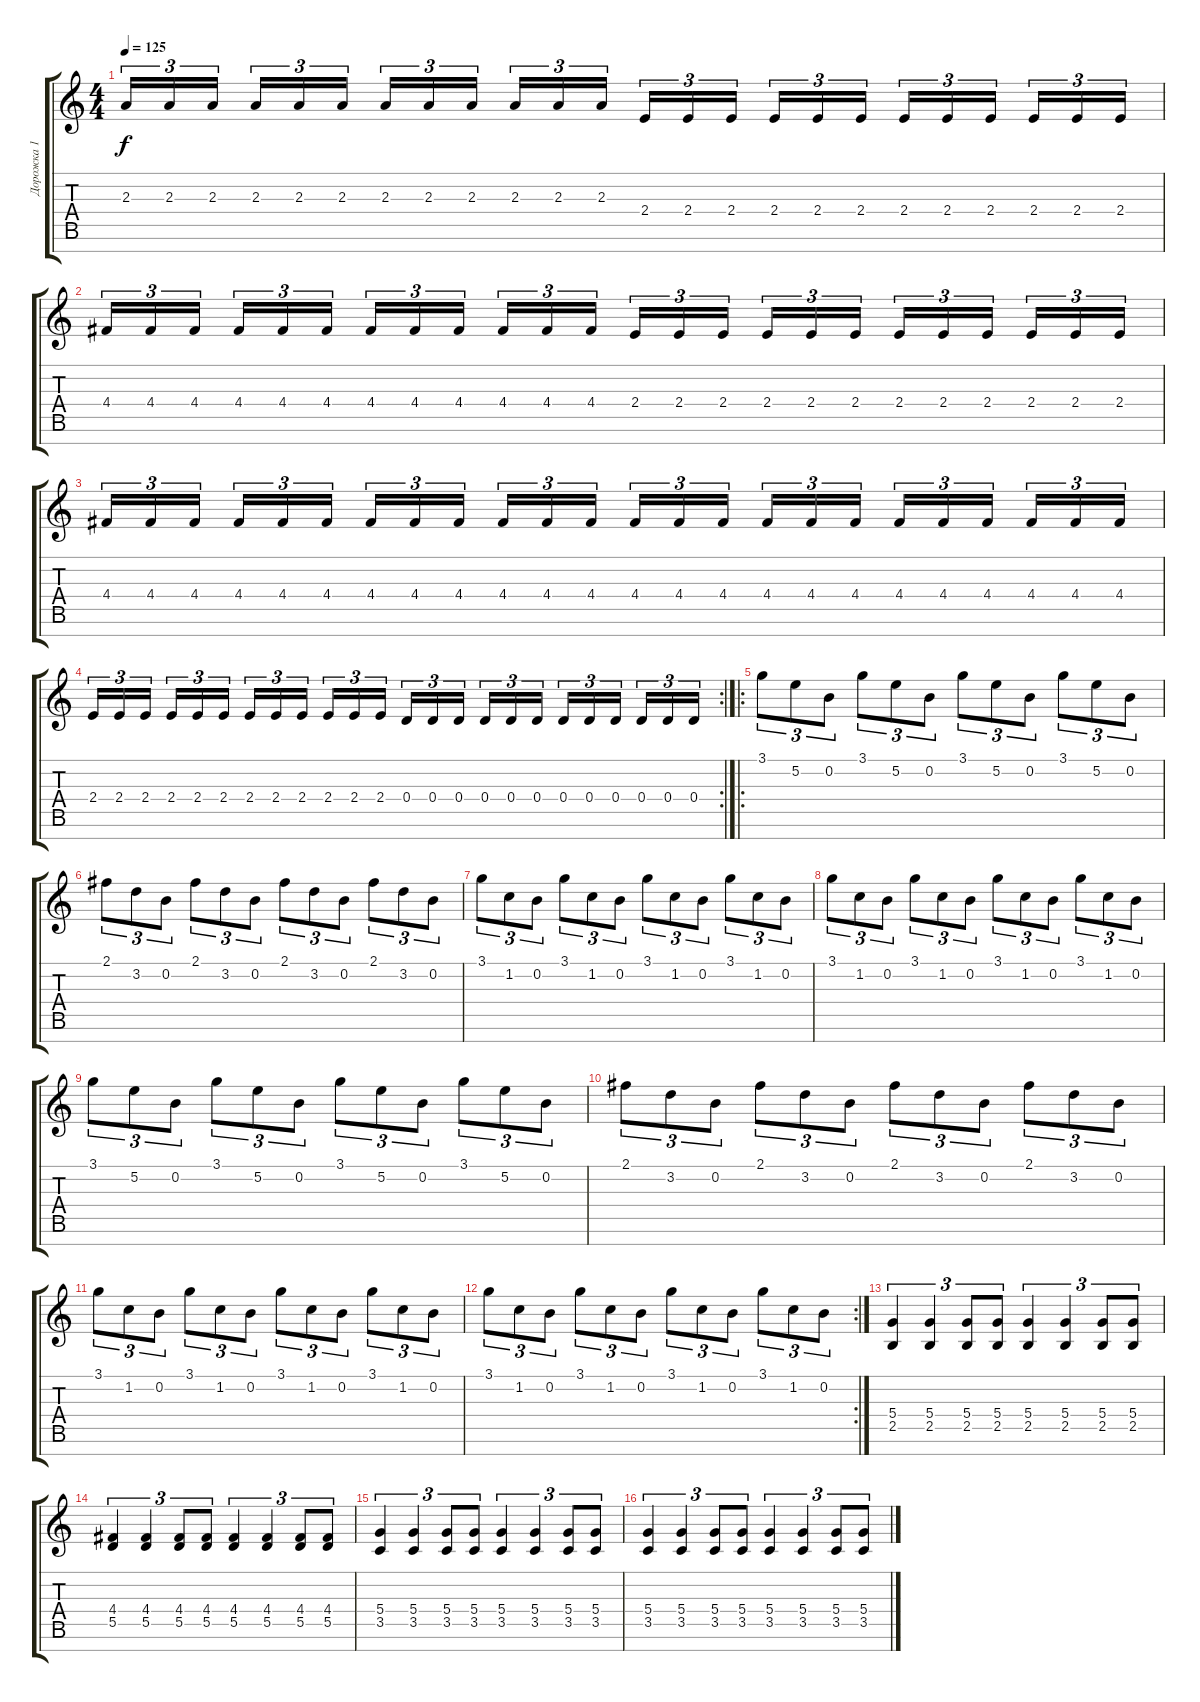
\track ("Дорожка 1" "Дорожка 1") {instrument distortionguitar}
\staff {score tabs}
\tuning (E4 B3 G3 D3 A2 E2 B1) {hide}
\ts (4 4)
\tempo 125
\clef g2
\ks c
2.3.16{tu (3 2) dy f} 2.3.16{tu (3 2)} 2.3.16{tu (3 2) beam splitsecondary} 2.3.16{tu (3 2)} 2.3.16{tu (3 2)} 2.3.16{tu (3 2)} 2.3.16{tu (3 2)} 2.3.16{tu (3 2)} 2.3.16{tu (3 2) beam splitsecondary} 2.3.16{tu (3 2)} 2.3.16{tu (3 2)} 2.3.16{tu (3 2)} 2.4.16{tu (3 2)} 2.4.16{tu (3 2)} 2.4.16{tu (3 2) beam splitsecondary} 2.4.16{tu (3 2)} 2.4.16{tu (3 2)} 2.4.16{tu (3 2)} 2.4.16{tu (3 2)} 2.4.16{tu (3 2)} 2.4.16{tu (3 2) beam splitsecondary} 2.4.16{tu (3 2)} 2.4.16{tu (3 2)} 2.4.16{tu (3 2)} |
4.4.16{tu (3 2)} 4.4.16{tu (3 2)} 4.4.16{tu (3 2) beam splitsecondary} 4.4.16{tu (3 2)} 4.4.16{tu (3 2)} 4.4.16{tu (3 2)} 4.4.16{tu (3 2)} 4.4.16{tu (3 2)} 4.4.16{tu (3 2) beam splitsecondary} 4.4.16{tu (3 2)} 4.4.16{tu (3 2)} 4.4.16{tu (3 2)} 2.4.16{tu (3 2)} 2.4.16{tu (3 2)} 2.4.16{tu (3 2) beam splitsecondary} 2.4.16{tu (3 2)} 2.4.16{tu (3 2)} 2.4.16{tu (3 2)} 2.4.16{tu (3 2)} 2.4.16{tu (3 2)} 2.4.16{tu (3 2) beam splitsecondary} 2.4.16{tu (3 2)} 2.4.16{tu (3 2)} 2.4.16{tu (3 2)} |
4.4.16{tu (3 2)} 4.4.16{tu (3 2)} 4.4.16{tu (3 2) beam splitsecondary} 4.4.16{tu (3 2)} 4.4.16{tu (3 2)} 4.4.16{tu (3 2)} 4.4.16{tu (3 2)} 4.4.16{tu (3 2)} 4.4.16{tu (3 2) beam splitsecondary} 4.4.16{tu (3 2)} 4.4.16{tu (3 2)} 4.4.16{tu (3 2)} 4.4.16{tu (3 2)} 4.4.16{tu (3 2)} 4.4.16{tu (3 2) beam splitsecondary} 4.4.16{tu (3 2)} 4.4.16{tu (3 2)} 4.4.16{tu (3 2)} 4.4.16{tu (3 2)} 4.4.16{tu (3 2)} 4.4.16{tu (3 2) beam splitsecondary} 4.4.16{tu (3 2)} 4.4.16{tu (3 2)} 4.4.16{tu (3 2)} |
\rc 2
2.4.16{tu (3 2)} 2.4.16{tu (3 2)} 2.4.16{tu (3 2) beam splitsecondary} 2.4.16{tu (3 2)} 2.4.16{tu (3 2)} 2.4.16{tu (3 2)} 2.4.16{tu (3 2)} 2.4.16{tu (3 2)} 2.4.16{tu (3 2) beam splitsecondary} 2.4.16{tu (3 2)} 2.4.16{tu (3 2)} 2.4.16{tu (3 2)} 0.4.16{tu (3 2)} 0.4.16{tu (3 2)} 0.4.16{tu (3 2) beam splitsecondary} 0.4.16{tu (3 2)} 0.4.16{tu (3 2)} 0.4.16{tu (3 2)} 0.4.16{tu (3 2)} 0.4.16{tu (3 2)} 0.4.16{tu (3 2) beam splitsecondary} 0.4.16{tu (3 2)} 0.4.16{tu (3 2)} 0.4.16{tu (3 2)} |
\ro
3.1.8{tu (3 2)} 5.2.8{tu (3 2)} 0.2.8{tu (3 2)} 3.1.8{tu (3 2)} 5.2.8{tu (3 2)} 0.2.8{tu (3 2)} 3.1.8{tu (3 2)} 5.2.8{tu (3 2)} 0.2.8{tu (3 2)} 3.1.8{tu (3 2)} 5.2.8{tu (3 2)} 0.2.8{tu (3 2)} |
2.1.8{tu (3 2)} 3.2.8{tu (3 2)} 0.2.8{tu (3 2)} 2.1.8{tu (3 2)} 3.2.8{tu (3 2)} 0.2.8{tu (3 2)} 2.1.8{tu (3 2)} 3.2.8{tu (3 2)} 0.2.8{tu (3 2)} 2.1.8{tu (3 2)} 3.2.8{tu (3 2)} 0.2.8{tu (3 2)} |
3.1.8{tu (3 2)} 1.2.8{tu (3 2)} 0.2.8{tu (3 2)} 3.1.8{tu (3 2)} 1.2.8{tu (3 2)} 0.2.8{tu (3 2)} 3.1.8{tu (3 2)} 1.2.8{tu (3 2)} 0.2.8{tu (3 2)} 3.1.8{tu (3 2)} 1.2.8{tu (3 2)} 0.2.8{tu (3 2)} |
3.1.8{tu (3 2)} 1.2.8{tu (3 2)} 0.2.8{tu (3 2)} 3.1.8{tu (3 2)} 1.2.8{tu (3 2)} 0.2.8{tu (3 2)} 3.1.8{tu (3 2)} 1.2.8{tu (3 2)} 0.2.8{tu (3 2)} 3.1.8{tu (3 2)} 1.2.8{tu (3 2)} 0.2.8{tu (3 2)} |
3.1.8{tu (3 2)} 5.2.8{tu (3 2)} 0.2.8{tu (3 2)} 3.1.8{tu (3 2)} 5.2.8{tu (3 2)} 0.2.8{tu (3 2)} 3.1.8{tu (3 2)} 5.2.8{tu (3 2)} 0.2.8{tu (3 2)} 3.1.8{tu (3 2)} 5.2.8{tu (3 2)} 0.2.8{tu (3 2)} |
2.1.8{tu (3 2)} 3.2.8{tu (3 2)} 0.2.8{tu (3 2)} 2.1.8{tu (3 2)} 3.2.8{tu (3 2)} 0.2.8{tu (3 2)} 2.1.8{tu (3 2)} 3.2.8{tu (3 2)} 0.2.8{tu (3 2)} 2.1.8{tu (3 2)} 3.2.8{tu (3 2)} 0.2.8{tu (3 2)} |
3.1.8{tu (3 2)} 1.2.8{tu (3 2)} 0.2.8{tu (3 2)} 3.1.8{tu (3 2)} 1.2.8{tu (3 2)} 0.2.8{tu (3 2)} 3.1.8{tu (3 2)} 1.2.8{tu (3 2)} 0.2.8{tu (3 2)} 3.1.8{tu (3 2)} 1.2.8{tu (3 2)} 0.2.8{tu (3 2)} |
\rc 2
3.1.8{tu (3 2)} 1.2.8{tu (3 2)} 0.2.8{tu (3 2)} 3.1.8{tu (3 2)} 1.2.8{tu (3 2)} 0.2.8{tu (3 2)} 3.1.8{tu (3 2)} 1.2.8{tu (3 2)} 0.2.8{tu (3 2)} 3.1.8{tu (3 2)} 1.2.8{tu (3 2)} 0.2.8{tu (3 2)} |
(5.4 2.5).4{tu (3 2)} (5.4 2.5).4{tu (3 2)} (5.4 2.5).8{tu (3 2)} (5.4 2.5).8{tu (3 2)} (5.4 2.5).4{tu (3 2)} (5.4 2.5).4{tu (3 2)} (5.4 2.5).8{tu (3 2)} (5.4 2.5).8{tu (3 2)} |
(4.4 5.5).4{tu (3 2)} (4.4 5.5).4{tu (3 2)} (4.4 5.5).8{tu (3 2)} (4.4 5.5).8{tu (3 2)} (4.4 5.5).4{tu (3 2)} (4.4 5.5).4{tu (3 2)} (4.4 5.5).8{tu (3 2)} (4.4 5.5).8{tu (3 2)} |
(5.4 3.5).4{tu (3 2)} (5.4 3.5).4{tu (3 2)} (5.4 3.5).8{tu (3 2)} (5.4 3.5).8{tu (3 2)} (5.4 3.5).4{tu (3 2)} (5.4 3.5).4{tu (3 2)} (5.4 3.5).8{tu (3 2)} (5.4 3.5).8{tu (3 2)} |
(5.4 3.5).4{tu (3 2)} (5.4 3.5).4{tu (3 2)} (5.4 3.5).8{tu (3 2)} (5.4 3.5).8{tu (3 2)} (5.4 3.5).4{tu (3 2)} (5.4 3.5).4{tu (3 2)} (5.4 3.5).8{tu (3 2)} (5.4 3.5).8{tu (3 2)}
